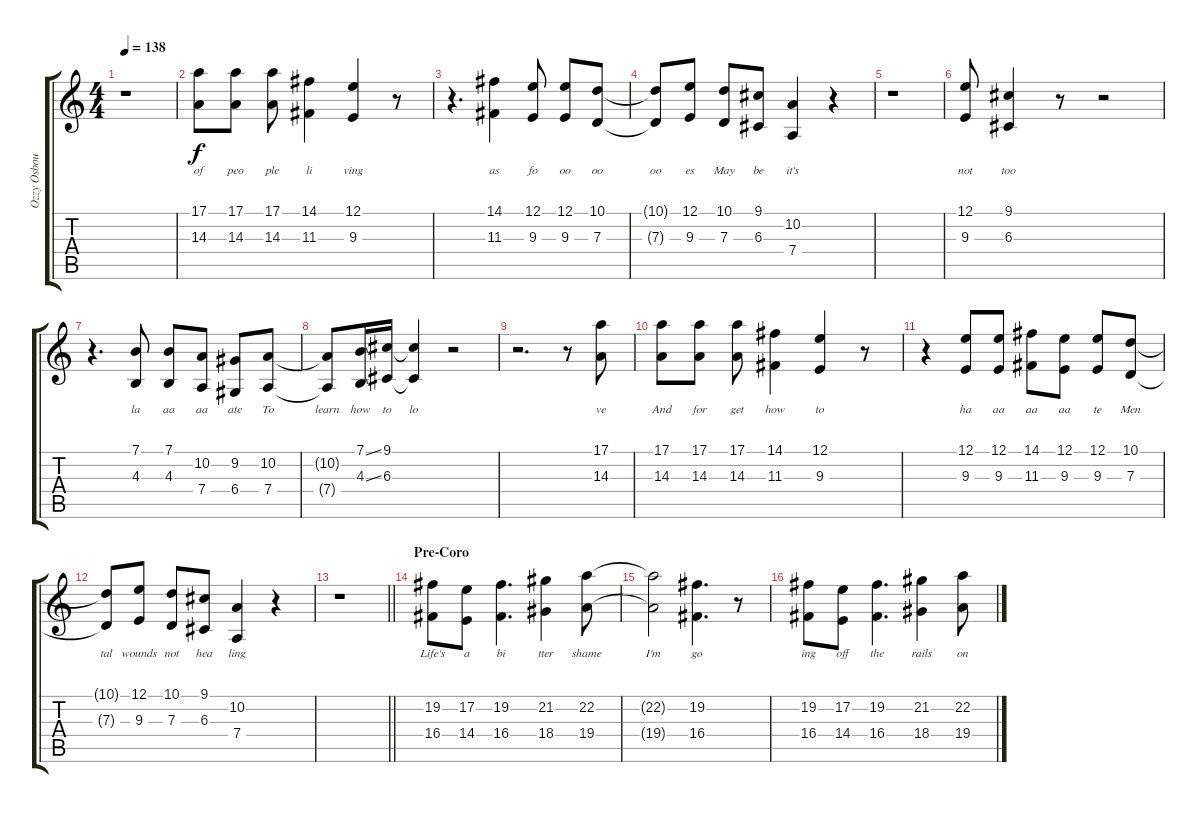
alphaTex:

\track ("Ozzy Osbourne" "Ozzy Osbou") {instrument lead2sawtooth}
\staff {score tabs}
\tuning (E4 B3 G3 D3 A2 E2) {hide}
\ts (4 4)
\tempo 138
\clef g2
\ks c
r.1{dy f} |
(17.1 14.3).8{lyrics (0 "of") lyrics (1 "") lyrics (2 "") lyrics (3 "") lyrics (4 "")} (17.1 14.3).8{lyrics (0 "peo") lyrics (1 "") lyrics (2 "") lyrics (3 "") lyrics (4 "")} (17.1 14.3).8{lyrics (0 "ple") lyrics (1 "") lyrics (2 "") lyrics (3 "") lyrics (4 "")} (14.1 11.3).4{lyrics (0 "li") lyrics (1 "") lyrics (2 "") lyrics (3 "") lyrics (4 "")} (12.1 9.3).4{lyrics (0 "ving") lyrics (1 "") lyrics (2 "") lyrics (3 "") lyrics (4 "")} r.8 |
r.4{d} (14.1 11.3).4{lyrics (0 "as") lyrics (1 "") lyrics (2 "") lyrics (3 "") lyrics (4 "")} (12.1 9.3).8{lyrics (0 "fo") lyrics (1 "") lyrics (2 "") lyrics (3 "") lyrics (4 "")} (12.1 9.3).8{lyrics (0 "oo") lyrics (1 "") lyrics (2 "") lyrics (3 "") lyrics (4 "")} (10.1 7.3).8{lyrics (0 "oo") lyrics (1 "") lyrics (2 "") lyrics (3 "") lyrics (4 "")} |
(10.1{t} 7.3{t}).8{lyrics (0 "oo") lyrics (1 "") lyrics (2 "") lyrics (3 "") lyrics (4 "")} (12.1 9.3).8{lyrics (0 "es") lyrics (1 "") lyrics (2 "") lyrics (3 "") lyrics (4 "")} (10.1 7.3).8{lyrics (0 "May") lyrics (1 "") lyrics (2 "") lyrics (3 "") lyrics (4 "")} (9.1 6.3).8{lyrics (0 "be") lyrics (1 "") lyrics (2 "") lyrics (3 "") lyrics (4 "")} (10.2 7.4).4{lyrics (0 "it's") lyrics (1 "") lyrics (2 "") lyrics (3 "") lyrics (4 "")} r.4 |
r.1 |
(12.1 9.3).8{lyrics (0 "not") lyrics (1 "") lyrics (2 "") lyrics (3 "") lyrics (4 "")} (9.1 6.3).4{lyrics (0 "too") lyrics (1 "") lyrics (2 "") lyrics (3 "") lyrics (4 "")} r.8 r.2 |
r.4{d} (7.1 4.3).8{lyrics (0 "la") lyrics (1 "") lyrics (2 "") lyrics (3 "") lyrics (4 "")} (7.1 4.3).8{lyrics (0 "aa") lyrics (1 "") lyrics (2 "") lyrics (3 "") lyrics (4 "")} (10.2 7.4).8{lyrics (0 "aa") lyrics (1 "") lyrics (2 "") lyrics (3 "") lyrics (4 "")} (9.2 6.4).8{lyrics (0 "ate") lyrics (1 "") lyrics (2 "") lyrics (3 "") lyrics (4 "")} (10.2 7.4).8{lyrics (0 "To") lyrics (1 "") lyrics (2 "") lyrics (3 "") lyrics (4 "")} |
(10.2{t} 7.4{t}).8{lyrics (0 "learn") lyrics (1 "") lyrics (2 "") lyrics (3 "") lyrics (4 "")} (7.1{ss} 4.3{ss}).16{lyrics (0 "how") lyrics (1 "") lyrics (2 "") lyrics (3 "") lyrics (4 "")} (9.1 6.3).16{lyrics (0 "to") lyrics (1 "") lyrics (2 "") lyrics (3 "") lyrics (4 "")} (9.1{t} 6.3{t}).4{lyrics (0 "lo") lyrics (1 "") lyrics (2 "") lyrics (3 "") lyrics (4 "")} r.2 |
r.2{d} r.8 (17.1 14.3).8{lyrics (0 "ve") lyrics (1 "") lyrics (2 "") lyrics (3 "") lyrics (4 "")} |
(17.1 14.3).8{lyrics (0 "And") lyrics (1 "") lyrics (2 "") lyrics (3 "") lyrics (4 "")} (17.1 14.3).8{lyrics (0 "for") lyrics (1 "") lyrics (2 "") lyrics (3 "") lyrics (4 "")} (17.1 14.3).8{lyrics (0 "get") lyrics (1 "") lyrics (2 "") lyrics (3 "") lyrics (4 "")} (14.1 11.3).4{lyrics (0 "how") lyrics (1 "") lyrics (2 "") lyrics (3 "") lyrics (4 "")} (12.1 9.3).4{lyrics (0 "to") lyrics (1 "") lyrics (2 "") lyrics (3 "") lyrics (4 "")} r.8 |
r.4 (12.1 9.3).8{lyrics (0 "ha") lyrics (1 "") lyrics (2 "") lyrics (3 "") lyrics (4 "")} (12.1 9.3).8{lyrics (0 "aa") lyrics (1 "") lyrics (2 "") lyrics (3 "") lyrics (4 "")} (14.1 11.3).8{lyrics (0 "aa") lyrics (1 "") lyrics (2 "") lyrics (3 "") lyrics (4 "")} (12.1 9.3).8{lyrics (0 "aa") lyrics (1 "") lyrics (2 "") lyrics (3 "") lyrics (4 "")} (12.1 9.3).8{lyrics (0 "te") lyrics (1 "") lyrics (2 "") lyrics (3 "") lyrics (4 "")} (10.1 7.3).8{lyrics (0 "Men") lyrics (1 "") lyrics (2 "") lyrics (3 "") lyrics (4 "")} |
(10.1{t} 7.3{t}).8{lyrics (0 "tal") lyrics (1 "") lyrics (2 "") lyrics (3 "") lyrics (4 "")} (12.1 9.3).8{lyrics (0 "wounds") lyrics (1 "") lyrics (2 "") lyrics (3 "") lyrics (4 "")} (10.1 7.3).8{lyrics (0 "not") lyrics (1 "") lyrics (2 "") lyrics (3 "") lyrics (4 "")} (9.1 6.3).8{lyrics (0 "hea") lyrics (1 "") lyrics (2 "") lyrics (3 "") lyrics (4 "")} (10.2 7.4).4{lyrics (0 "ling") lyrics (1 "") lyrics (2 "") lyrics (3 "") lyrics (4 "")} r.4 |
\barLineRight lightlight
r.1 |
\section ("" "Pre-Coro")
(19.2 16.4).8{lyrics (0 "Life's") lyrics (1 "") lyrics (2 "") lyrics (3 "") lyrics (4 "")} (17.2 14.4).8{lyrics (0 "a") lyrics (1 "") lyrics (2 "") lyrics (3 "") lyrics (4 "")} (19.2 16.4).4{d lyrics (0 "bi") lyrics (1 "") lyrics (2 "") lyrics (3 "") lyrics (4 "")} (21.2 18.4).4{lyrics (0 "tter") lyrics (1 "") lyrics (2 "") lyrics (3 "") lyrics (4 "")} (22.2 19.4).8{lyrics (0 "shame") lyrics (1 "") lyrics (2 "") lyrics (3 "") lyrics (4 "")} |
(22.2{t} 19.4{t}).2{lyrics (0 "I'm") lyrics (1 "") lyrics (2 "") lyrics (3 "") lyrics (4 "")} (19.2 16.4).4{d lyrics (0 "go") lyrics (1 "") lyrics (2 "") lyrics (3 "") lyrics (4 "")} r.8 |
(19.2 16.4).8{lyrics (0 "ing") lyrics (1 "") lyrics (2 "") lyrics (3 "") lyrics (4 "")} (17.2 14.4).8{lyrics (0 "off") lyrics (1 "") lyrics (2 "") lyrics (3 "") lyrics (4 "")} (19.2 16.4).4{d lyrics (0 "the") lyrics (1 "") lyrics (2 "") lyrics (3 "") lyrics (4 "")} (21.2 18.4).4{lyrics (0 "rails") lyrics (1 "") lyrics (2 "") lyrics (3 "") lyrics (4 "")} (22.2 19.4).8{lyrics (0 "on") lyrics (1 "") lyrics (2 "") lyrics (3 "") lyrics (4 "")}
